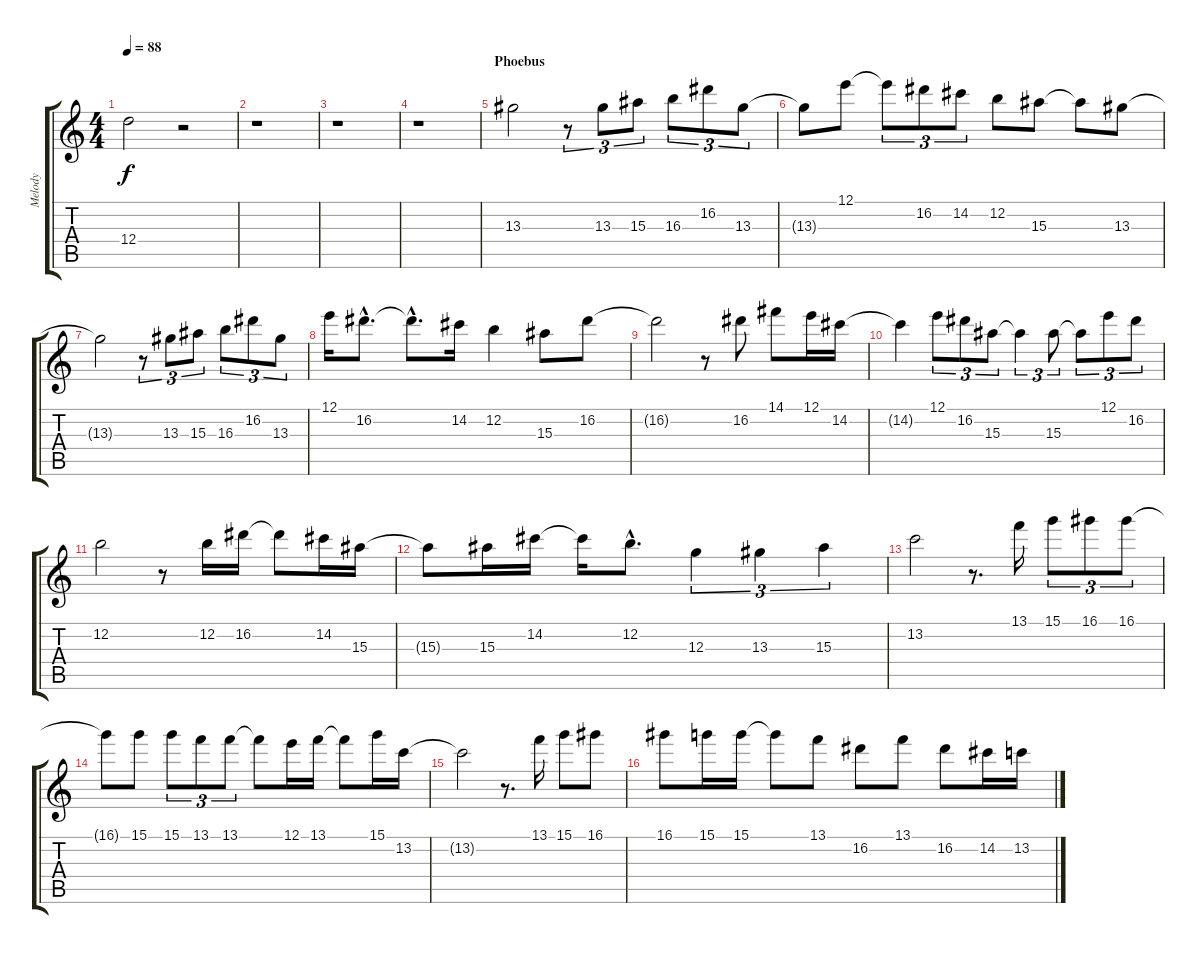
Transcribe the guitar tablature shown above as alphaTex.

\track ("Melody" "Melody") {instrument overdrivenguitar}
\staff {score tabs}
\tuning (E4 B3 G3 D3 A2 E2) {hide}
\ts (4 4)
\tempo 88
\clef g2
\ks c
12.4.2{dy f} r.2 |
r.1 |
r.1 |
r.1 |
\section ("" "Phoebus")
13.3.2 r.8{tu (3 2)} 13.3.8{tu (3 2)} 15.3.8{tu (3 2)} 16.3.8{tu (3 2)} 16.2.8{tu (3 2)} 13.3.8{tu (3 2)} |
13.3{t}.8 12.1.8 12.1{t}.8{tu (3 2)} 16.2.8{tu (3 2)} 14.2.8{tu (3 2)} 12.2.8 15.3.8 15.3{t}.8 13.3.8 |
13.3{t}.2 r.8{tu (3 2)} 13.3.8{tu (3 2)} 15.3.8{tu (3 2)} 16.3.8{tu (3 2)} 16.2.8{tu (3 2)} 13.3.8{tu (3 2)} |
12.1.16 16.2{hac}.8{d} 16.2{hac t}.8{d} 14.2.16 12.2.4 15.3.8 16.2.8 |
16.2{t}.2 r.8 16.2.8 14.1.8 12.1.16 14.2.16 |
14.2{t}.4 12.1.8{tu (3 2)} 16.2.8{tu (3 2)} 15.3.8{tu (3 2)} 15.3{t}.4{tu (3 2)} 15.3.8{tu (3 2)} 15.3{t}.8{tu (3 2)} 12.1.8{tu (3 2)} 16.2.8{tu (3 2)} |
12.2.2 r.8 12.2.16 16.2.16 16.2{t}.8 14.2.16 15.3.16 |
15.3{t}.8 15.3.16 14.2.16 14.2{t}.16 12.2{hac}.8{d} 12.3.4{tu (3 2)} 13.3.4{tu (3 2)} 15.3.4{tu (3 2)} |
13.2.2 r.8{d} 13.1.16 15.1.8{tu (3 2)} 16.1.8{tu (3 2)} 16.1.8{tu (3 2)} |
16.1{t}.8 15.1.8 15.1.8{tu (3 2)} 13.1.8{tu (3 2)} 13.1.8{tu (3 2)} 13.1{t}.8 12.1.16 13.1.16 13.1{t}.8 15.1.16 13.2.16 |
13.2{t}.2 r.8{d} 13.1.16 15.1.8 16.1.8 |
16.1.8 15.1.16 15.1.16 15.1{t}.8 13.1.8 16.2.8 13.1.8 16.2.8 14.2.16 13.2.16
